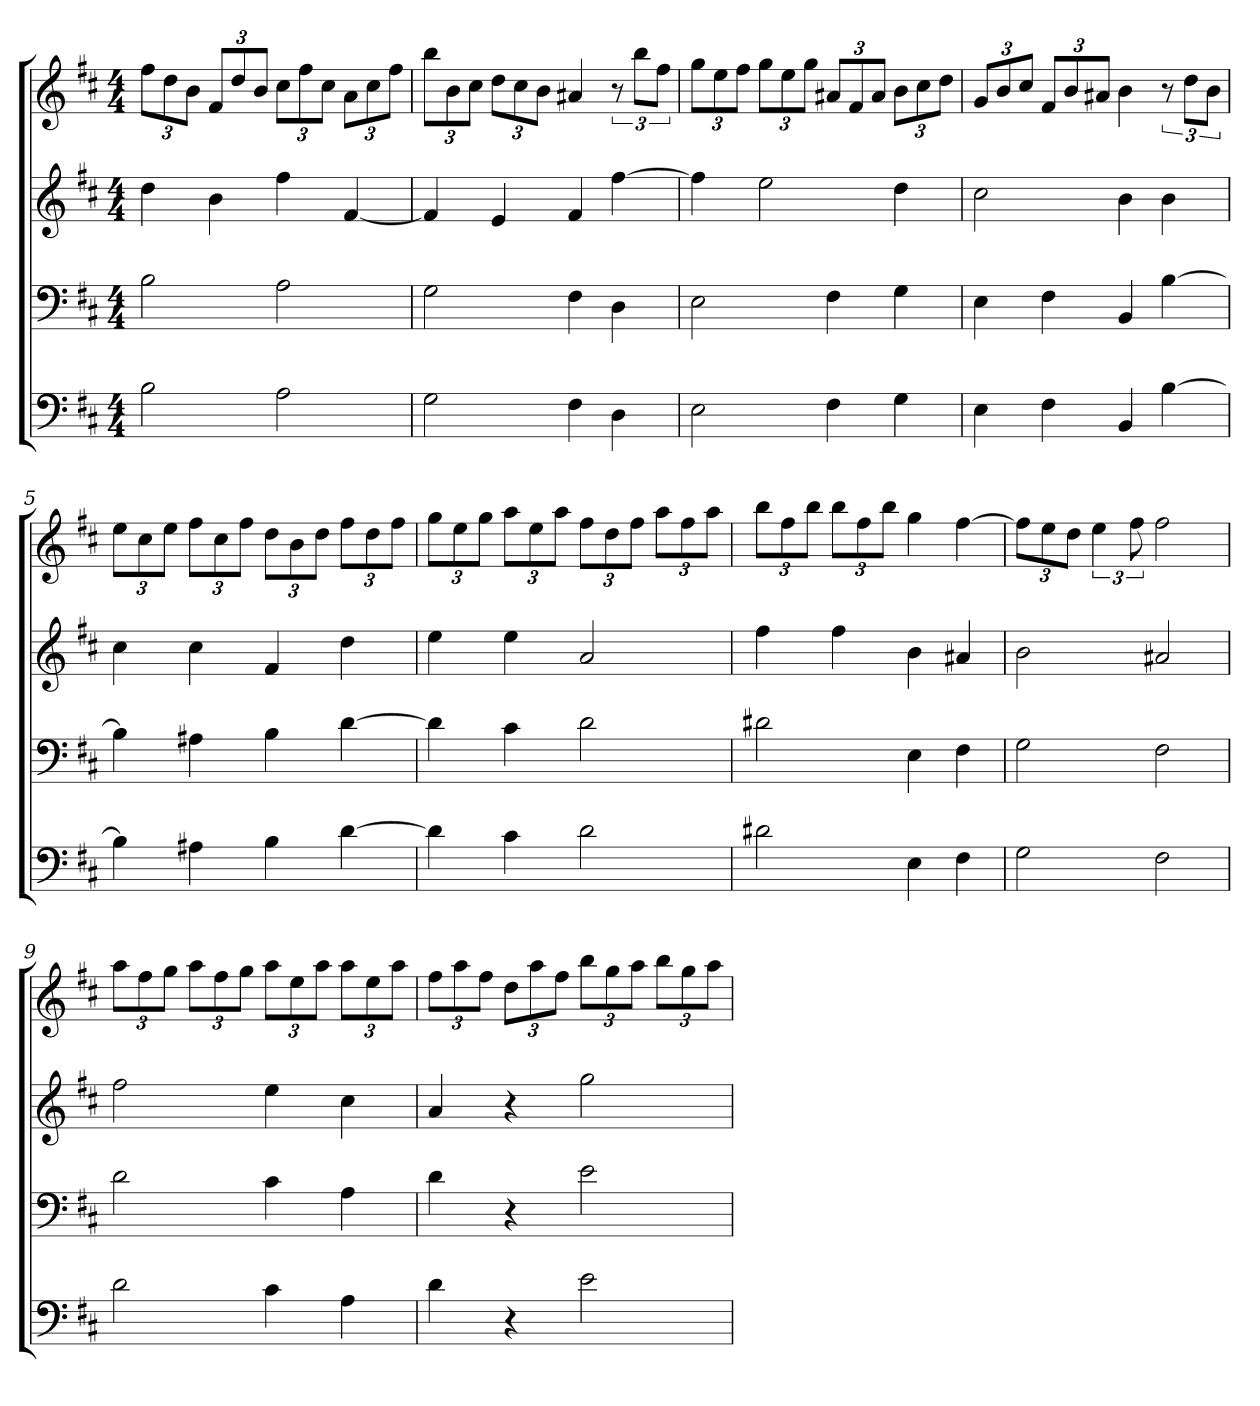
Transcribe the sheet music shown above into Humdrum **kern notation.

**kern	**kern	**kern	**kern
*part4	*part3	*part2	*part1
*staff4	*staff3	*staff2	*staff1
*k[f#c#]	*k[f#c#]	*k[f#c#]	*k[f#c#]
*b:	*b:	*b:	*b:
*M4/4	*M4/4	*M4/4	*M4/4
=1	=1	=1	=1
2B	2B	4dd	12ff#L
.	.	.	12dd
.	.	.	12bJ
.	.	4b	12f#L
.	.	.	12dd
.	.	.	12bJ
2A	2A	4ff#	12cc#L
.	.	.	12ff#
.	.	.	12cc#J
.	.	[4f#	12aL
.	.	.	12cc#
.	.	.	12ff#J
=2	=2	=2	=2
2G	2G	4f#]	12bbL
.	.	.	12b
.	.	.	12cc#J
.	.	4e	12ddL
.	.	.	12cc#
.	.	.	12bJ
4F#	4F#	4f#	4a#X
4D	4D	[4ff#	12r
.	.	.	12bbL
.	.	.	12ff#J
=3	=3	=3	=3
2E	2E	4ff#]	12ggL
.	.	.	12ee
.	.	.	12ff#J
.	.	2ee	12ggL
.	.	.	12ee
.	.	.	12ggJ
4F#	4F#	.	12a#XL
.	.	.	12f#
.	.	.	12a#J
4G	4G	4dd	12bL
.	.	.	12cc#
.	.	.	12ddJ
=4	=4	=4	=4
4E	4E	2cc#	12gL
.	.	.	12b
.	.	.	12cc#J
4F#	4F#	.	12f#L
.	.	.	12b
.	.	.	12a#XJ
4BB	4BB	4b	4b
[4B	[4B	4b	12r
.	.	.	12ddL
.	.	.	12bJ
=5	=5	=5	=5
4B]	4B]	4cc#	12eeL
.	.	.	12cc#
.	.	.	12eeJ
4A#X	4A#X	4cc#	12ff#L
.	.	.	12cc#
.	.	.	12ff#J
4B	4B	4f#	12ddL
.	.	.	12b
.	.	.	12ddJ
[4d	[4d	4dd	12ff#L
.	.	.	12dd
.	.	.	12ff#J
=6	=6	=6	=6
4d]	4d]	4ee	12ggL
.	.	.	12ee
.	.	.	12ggJ
4c#	4c#	4ee	12aaL
.	.	.	12ee
.	.	.	12aaJ
2d	2d	2a	12ff#L
.	.	.	12dd
.	.	.	12ff#J
.	.	.	12aaL
.	.	.	12ff#
.	.	.	12aaJ
=7	=7	=7	=7
2d#X	2d#X	4ff#	12bbL
.	.	.	12ff#
.	.	.	12bbJ
.	.	4ff#	12bbL
.	.	.	12ff#
.	.	.	12bbJ
4E	4E	4b	4gg
4F#	4F#	4a#X	[4ff#
=8	=8	=8	=8
2G	2G	2b	12ff#L]
.	.	.	12ee
.	.	.	12ddJ
.	.	.	6ee
.	.	.	12ff#
2F#	2F#	2a#X	2ff#
=9	=9	=9	=9
2d	2d	2ff#	12aaL
.	.	.	12ff#
.	.	.	12ggJ
.	.	.	12aaL
.	.	.	12ff#
.	.	.	12ggJ
4c#	4c#	4ee	12aaL
.	.	.	12ee
.	.	.	12aaJ
4A	4A	4cc#	12aaL
.	.	.	12ee
.	.	.	12aaJ
=10	=10	=10	=10
4d	4d	4a	12ff#L
.	.	.	12aa
.	.	.	12ff#J
4r	4r	4r	12ddL
.	.	.	12aa
.	.	.	12ff#J
2e	2e	2gg	12bbL
.	.	.	12gg
.	.	.	12aaJ
.	.	.	12bbL
.	.	.	12gg
.	.	.	12aaJ
=	=	=	=
*-	*-	*-	*-
